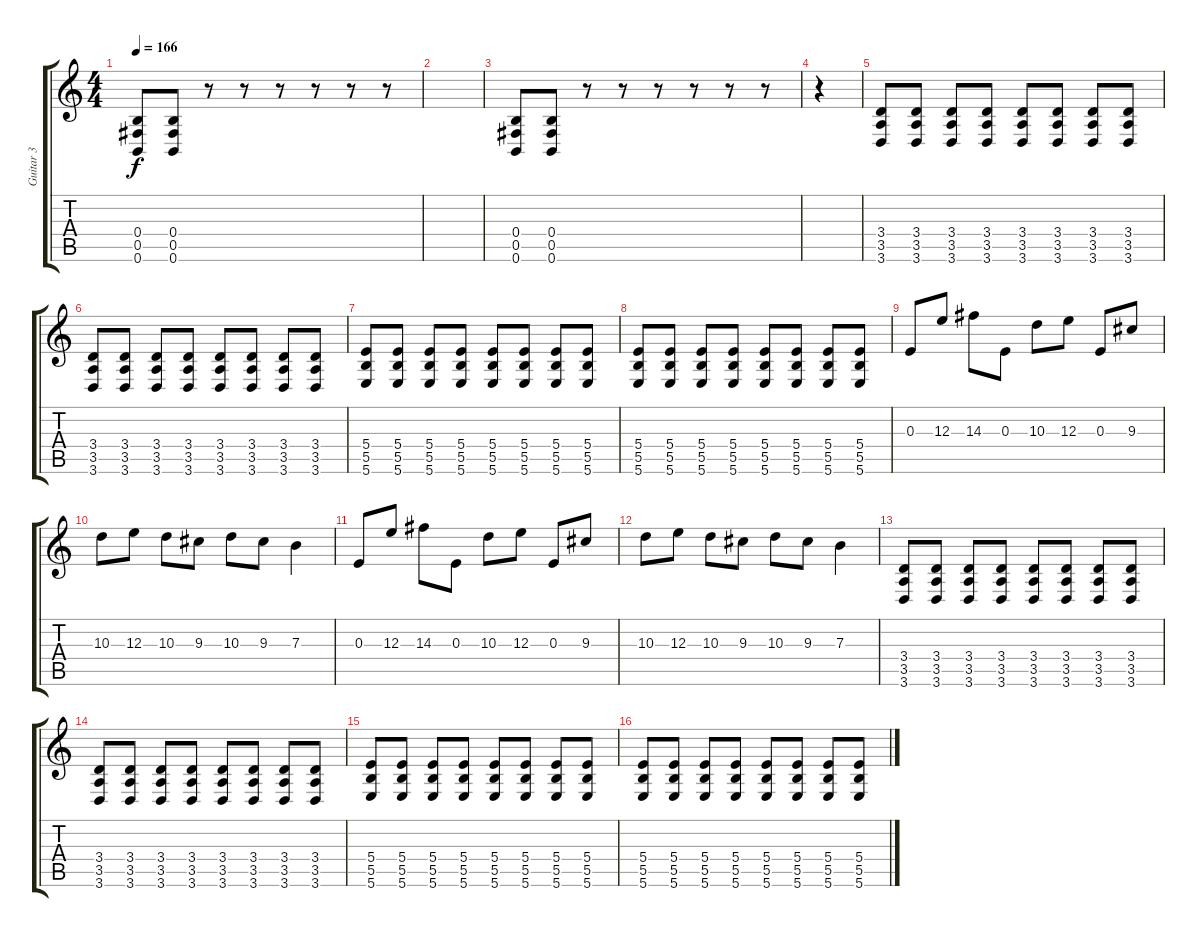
\track ("Guitar 3" "Guitar 3") {instrument overdrivenguitar}
\staff {score tabs}
\tuning (Db4 Ab3 E3 B2 Gb2 B1) {hide}
\ts (4 4)
\tempo 166
\clef g2
\ks c
(0.4 0.5 0.6).8{dy f} (0.4 0.5 0.6).8 r.8 r.8 r.8 r.8 r.8 r.8 |
|
(0.4 0.5 0.6).8 (0.4 0.5 0.6).8 r.8 r.8 r.8 r.8 r.8 r.8 |
r.4 |
(3.4 3.5 3.6).8 (3.4 3.5 3.6).8 (3.4 3.5 3.6).8 (3.4 3.5 3.6).8 (3.4 3.5 3.6).8 (3.4 3.5 3.6).8 (3.4 3.5 3.6).8 (3.4 3.5 3.6).8 |
(3.4 3.5 3.6).8 (3.4 3.5 3.6).8 (3.4 3.5 3.6).8 (3.4 3.5 3.6).8 (3.4 3.5 3.6).8 (3.4 3.5 3.6).8 (3.4 3.5 3.6).8 (3.4 3.5 3.6).8 |
(5.4 5.5 5.6).8 (5.4 5.5 5.6).8 (5.4 5.5 5.6).8 (5.4 5.5 5.6).8 (5.4 5.5 5.6).8 (5.4 5.5 5.6).8 (5.4 5.5 5.6).8 (5.4 5.5 5.6).8 |
(5.4 5.5 5.6).8 (5.4 5.5 5.6).8 (5.4 5.5 5.6).8 (5.4 5.5 5.6).8 (5.4 5.5 5.6).8 (5.4 5.5 5.6).8 (5.4 5.5 5.6).8 (5.4 5.5 5.6).8 |
0.3.8 12.3.8 14.3.8 0.3.8 10.3.8 12.3.8 0.3.8 9.3.8 |
10.3.8 12.3.8 10.3.8 9.3.8 10.3.8 9.3.8 7.3.4 |
0.3.8 12.3.8 14.3.8 0.3.8 10.3.8 12.3.8 0.3.8 9.3.8 |
10.3.8 12.3.8 10.3.8 9.3.8 10.3.8 9.3.8 7.3.4 |
(3.4 3.5 3.6).8 (3.4 3.5 3.6).8 (3.4 3.5 3.6).8 (3.4 3.5 3.6).8 (3.4 3.5 3.6).8 (3.4 3.5 3.6).8 (3.4 3.5 3.6).8 (3.4 3.5 3.6).8 |
(3.4 3.5 3.6).8 (3.4 3.5 3.6).8 (3.4 3.5 3.6).8 (3.4 3.5 3.6).8 (3.4 3.5 3.6).8 (3.4 3.5 3.6).8 (3.4 3.5 3.6).8 (3.4 3.5 3.6).8 |
(5.4 5.5 5.6).8 (5.4 5.5 5.6).8 (5.4 5.5 5.6).8 (5.4 5.5 5.6).8 (5.4 5.5 5.6).8 (5.4 5.5 5.6).8 (5.4 5.5 5.6).8 (5.4 5.5 5.6).8 |
(5.4 5.5 5.6).8 (5.4 5.5 5.6).8 (5.4 5.5 5.6).8 (5.4 5.5 5.6).8 (5.4 5.5 5.6).8 (5.4 5.5 5.6).8 (5.4 5.5 5.6).8 (5.4 5.5 5.6).8
